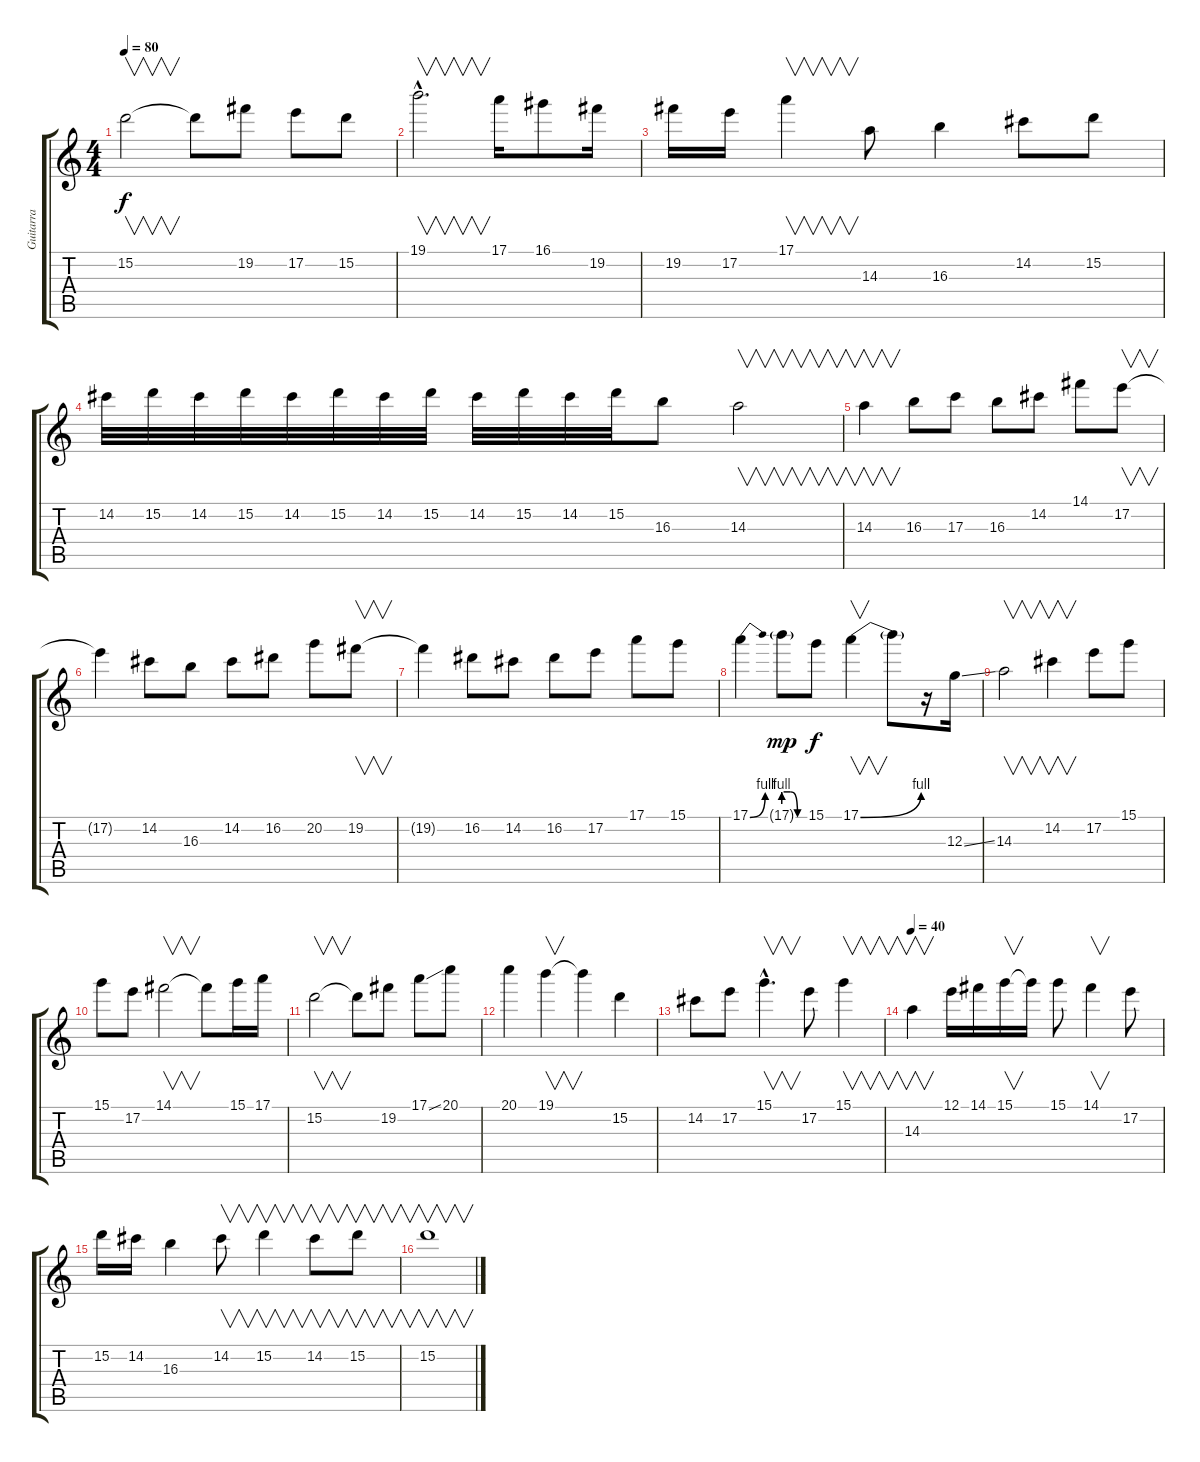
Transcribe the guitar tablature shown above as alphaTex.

\track ("Guitarra" "Guitarra") {instrument distortionguitar}
\staff {score tabs}
\tuning (E4 B3 G3 D3 A2 E2) {hide}
\ts (4 4)
\tempo 80
\clef g2
\ks c
15.2.2{v dy f} 15.2{t}.8 19.2.8 17.2.8 15.2.8 |
19.1{hac}.2{v d} 17.1.16 16.1.8 19.2.16 |
19.2.16 17.2.16 17.1.4{v} 14.3.8 16.3.4 14.2.8 15.2.8 |
14.2.32 15.2.32 14.2.32 15.2.32 14.2.32 15.2.32 14.2.32 15.2.32 14.2.32 15.2.32 14.2.32 15.2.32 16.3.8 14.3.2{v} |
14.3.4{v} 16.3.8 17.3.8 16.3.8 14.2.8 14.1.8 17.2.8{v} |
17.2{t}.4 14.2.8 16.3.8 14.2.8 16.2.8 20.2.8 19.2.8{v} |
19.2{t}.4 16.2.8 14.2.8 16.2.8 17.2.8 17.1.8 15.1.8 |
17.1{be (bend 0 0 60 4)}.4 17.1{be (custom 0 4 20 4 40 0 60 0) g}.8{dy mp} 15.1.8{dy f} 17.1{be (bend 0 0 60 4)}.4{v} 17.1{t}.8 r.16 12.3{ss}.16 |
14.3.2{v} 14.2.4{v} 17.2.8 15.1.8 |
15.1.8 17.2.8 14.1.2{v} 14.1{t}.8 15.1.16 17.1.16 |
15.2.2{v} 15.2{t}.8 19.2.8 17.1{ss}.8 20.1.8 |
20.1.4 19.1.4{v} 19.1{t}.4 15.2.4 |
14.2.8 17.2.8 15.1{hac}.4{v d} 17.2.8 15.1.4{v} |
\tempo 40
14.3.4{v} 12.1.16 14.1.16 15.1.16{v} 15.1{t}.16 15.1.8 14.1.4{v} 17.2.8 |
15.2.16 14.2.16 16.3.4 14.2.8{v} 15.2.4{v} 14.2.8{v} 15.2.8{v} |
15.2.1{v}
